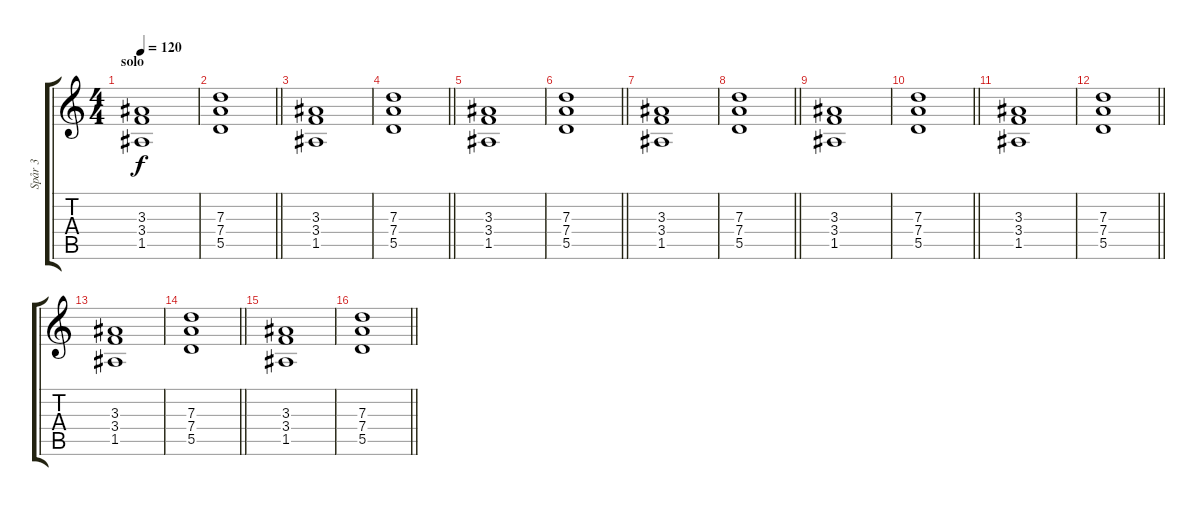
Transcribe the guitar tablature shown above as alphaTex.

\track ("Spår 3" "Spår 3") {instrument electricguitarclean}
\staff {score tabs}
\tuning (E4 B3 G3 D3 A2 E2) {hide}
\ts (4 4)
\section ("" "solo")
\tempo 120
\clef g2
\ks c
(3.3 3.4 1.5).1{dy f} |
\barLineRight lightlight
(7.3 7.4 5.5).1 |
(3.3 3.4 1.5).1 |
\barLineRight lightlight
(7.3 7.4 5.5).1 |
(3.3 3.4 1.5).1 |
\barLineRight lightlight
(7.3 7.4 5.5).1 |
(3.3 3.4 1.5).1 |
\barLineRight lightlight
(7.3 7.4 5.5).1 |
(3.3 3.4 1.5).1 |
\barLineRight lightlight
(7.3 7.4 5.5).1 |
(3.3 3.4 1.5).1 |
\barLineRight lightlight
(7.3 7.4 5.5).1 |
(3.3 3.4 1.5).1 |
\barLineRight lightlight
(7.3 7.4 5.5).1 |
(3.3 3.4 1.5).1 |
\barLineRight lightlight
(7.3 7.4 5.5).1
